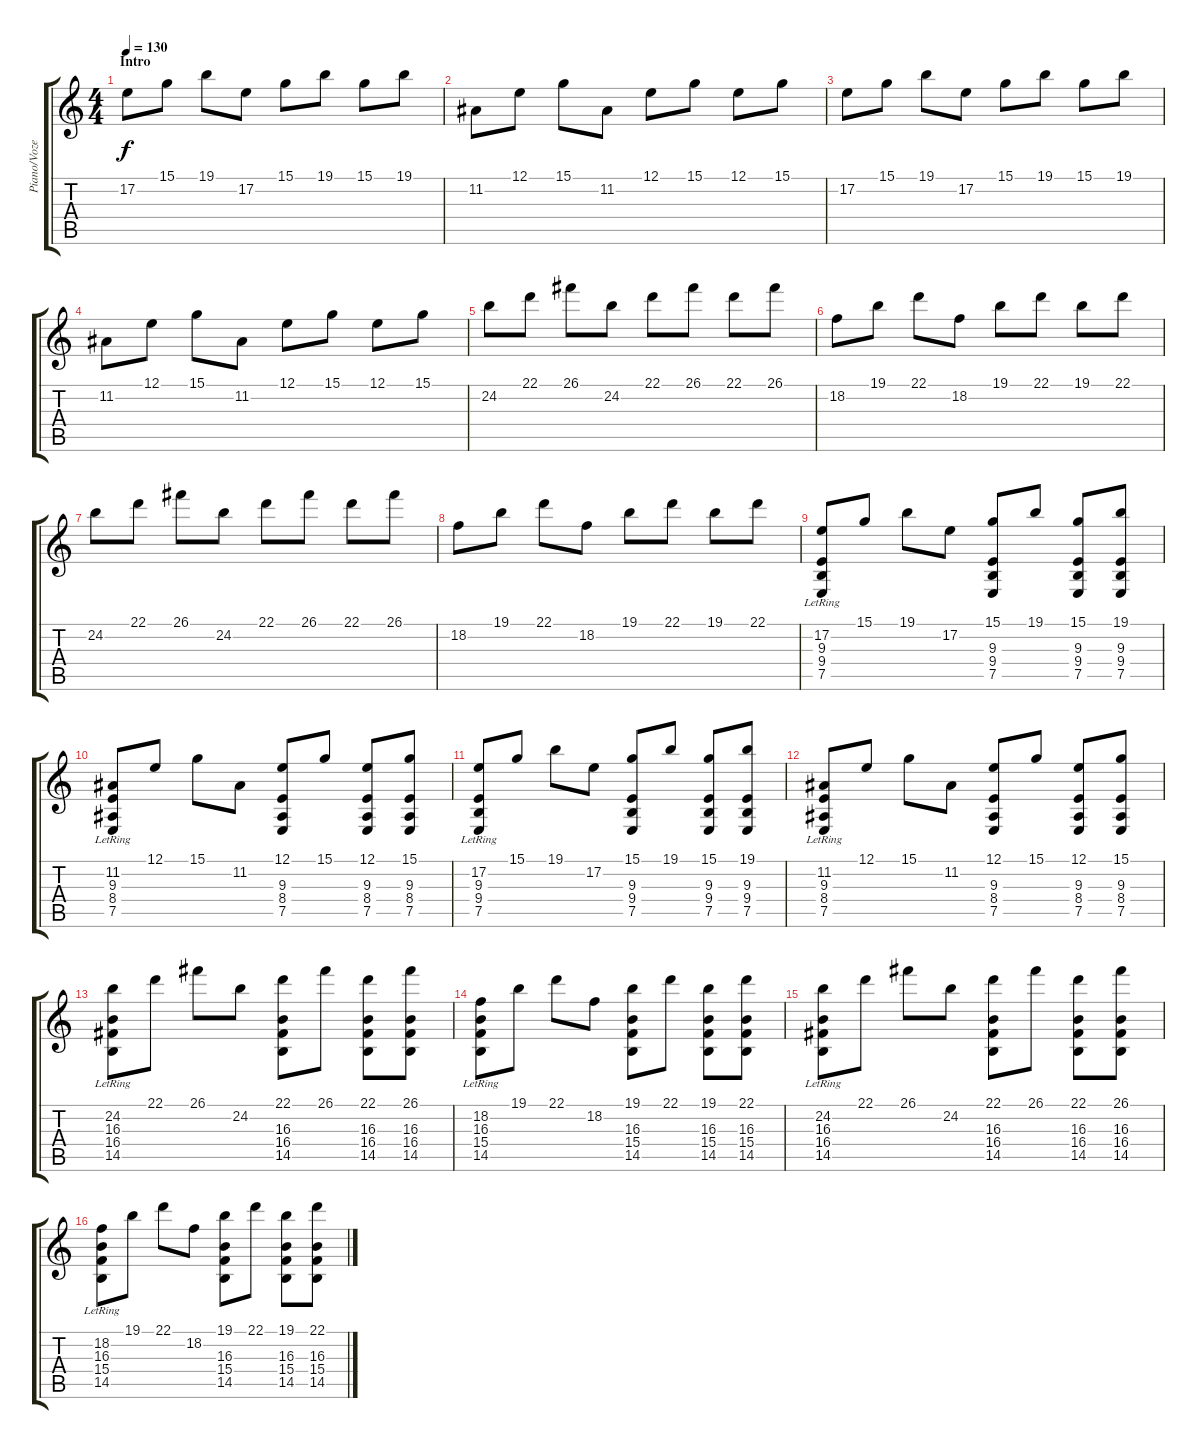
\track ("Piano/Vozes" "Piano/Voze") {instrument acousticgrandpiano}
\staff {score tabs}
\tuning (E4 B3 G3 D3 A2 E2) {hide}
\ts (4 4)
\section ("" "Intro")
\tempo 130
\clef g2
\ks c
17.2.8{dy f instrument acousticgrandpiano} 15.1.8 19.1.8 17.2.8 15.1.8 19.1.8 15.1.8 19.1.8 |
11.2.8 12.1.8 15.1.8 11.2.8 12.1.8 15.1.8 12.1.8 15.1.8 |
17.2.8 15.1.8 19.1.8 17.2.8 15.1.8 19.1.8 15.1.8 19.1.8 |
11.2.8 12.1.8 15.1.8 11.2.8 12.1.8 15.1.8 12.1.8 15.1.8 |
24.2.8 22.1.8 26.1.8 24.2.8 22.1.8 26.1.8 22.1.8 26.1.8 |
18.2.8 19.1.8 22.1.8 18.2.8 19.1.8 22.1.8 19.1.8 22.1.8 |
24.2.8 22.1.8 26.1.8 24.2.8 22.1.8 26.1.8 22.1.8 26.1.8 |
18.2.8 19.1.8 22.1.8 18.2.8 19.1.8 22.1.8 19.1.8 22.1.8 |
(17.2 9.3{lr} 9.4{lr} 7.5{lr}).8 15.1.8 19.1.8 17.2.8 (15.1 9.3 9.4 7.5).8 19.1.8 (15.1 9.3 9.4 7.5).8 (19.1 9.3 9.4 7.5).8 |
(11.2 9.3{lr} 8.4{lr} 7.5{lr}).8 12.1.8 15.1.8 11.2.8 (12.1 9.3 8.4 7.5).8 15.1.8 (12.1 9.3 8.4 7.5).8 (15.1 9.3 8.4 7.5).8 |
(17.2 9.3{lr} 9.4{lr} 7.5{lr}).8 15.1.8 19.1.8 17.2.8 (15.1 9.3 9.4 7.5).8 19.1.8 (15.1 9.3 9.4 7.5).8 (19.1 9.3 9.4 7.5).8 |
(11.2 9.3{lr} 8.4{lr} 7.5{lr}).8 12.1.8 15.1.8 11.2.8 (12.1 9.3 8.4 7.5).8 15.1.8 (12.1 9.3 8.4 7.5).8 (15.1 9.3 8.4 7.5).8 |
(24.2 16.3{lr} 16.4{lr} 14.5{lr}).8 22.1.8 26.1.8 24.2.8 (22.1 16.3 16.4 14.5).8 26.1.8 (22.1 16.3 16.4 14.5).8 (26.1 16.3 16.4 14.5).8 |
(18.2 16.3{lr} 15.4{lr} 14.5{lr}).8 19.1.8 22.1.8 18.2.8 (19.1 16.3 15.4 14.5).8 22.1.8 (19.1 16.3 15.4 14.5).8 (22.1 16.3 15.4 14.5).8 |
(24.2 16.3{lr} 16.4{lr} 14.5{lr}).8 22.1.8 26.1.8 24.2.8 (22.1 16.3 16.4 14.5).8 26.1.8 (22.1 16.3 16.4 14.5).8 (26.1 16.3 16.4 14.5).8 |
(18.2 16.3{lr} 15.4{lr} 14.5{lr}).8 19.1.8 22.1.8 18.2.8 (19.1 16.3 15.4 14.5).8 22.1.8 (19.1 16.3 15.4 14.5).8 (22.1 16.3 15.4 14.5).8
